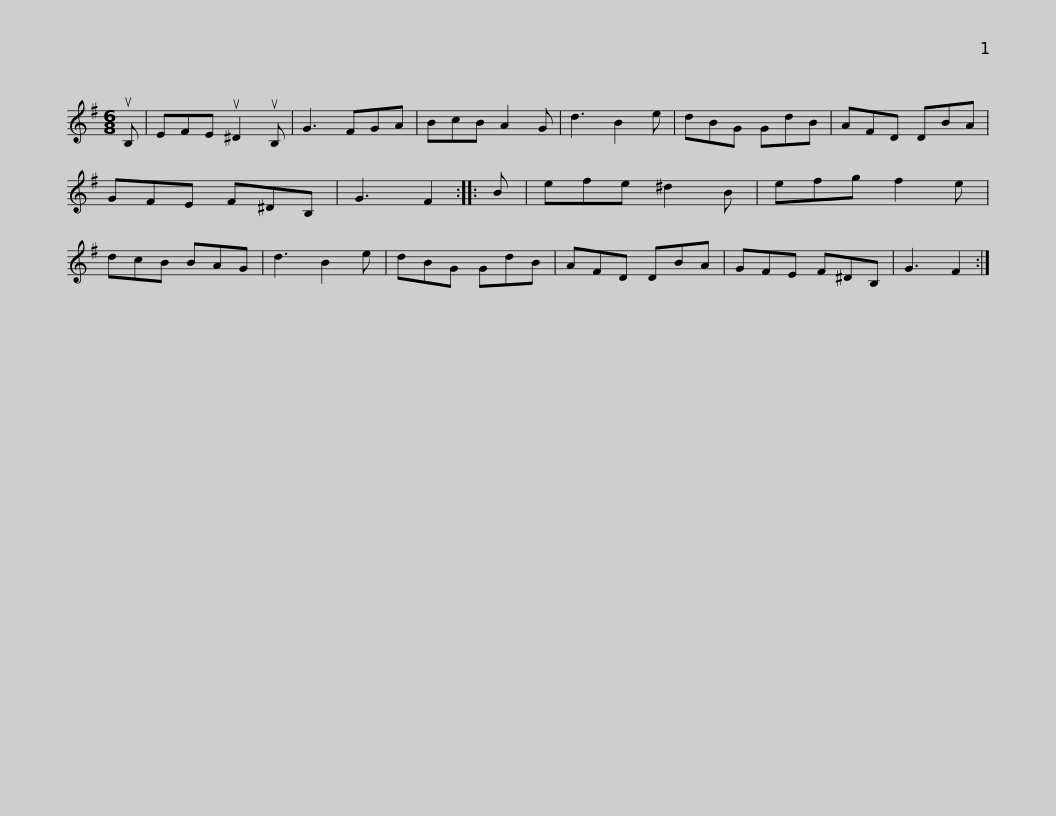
X:1
L:1/8
M:6/8
I:linebreak $
K:Emin
V:1 treble
V:1
 uB, | EFE u^D2 uB, | G3 FGA | BcB A2 G | d3 B2 e | %5
 dBG GdB | AFD DBA | GFE F^DB, | G3 F2 ::$ B | %10
 efe ^d2 B | efg f2 e | dcB BAG | d3 B2 e | dBG GdB | %15
 AFD DBA | GFE F^DB, | G3 F2 :| %18
